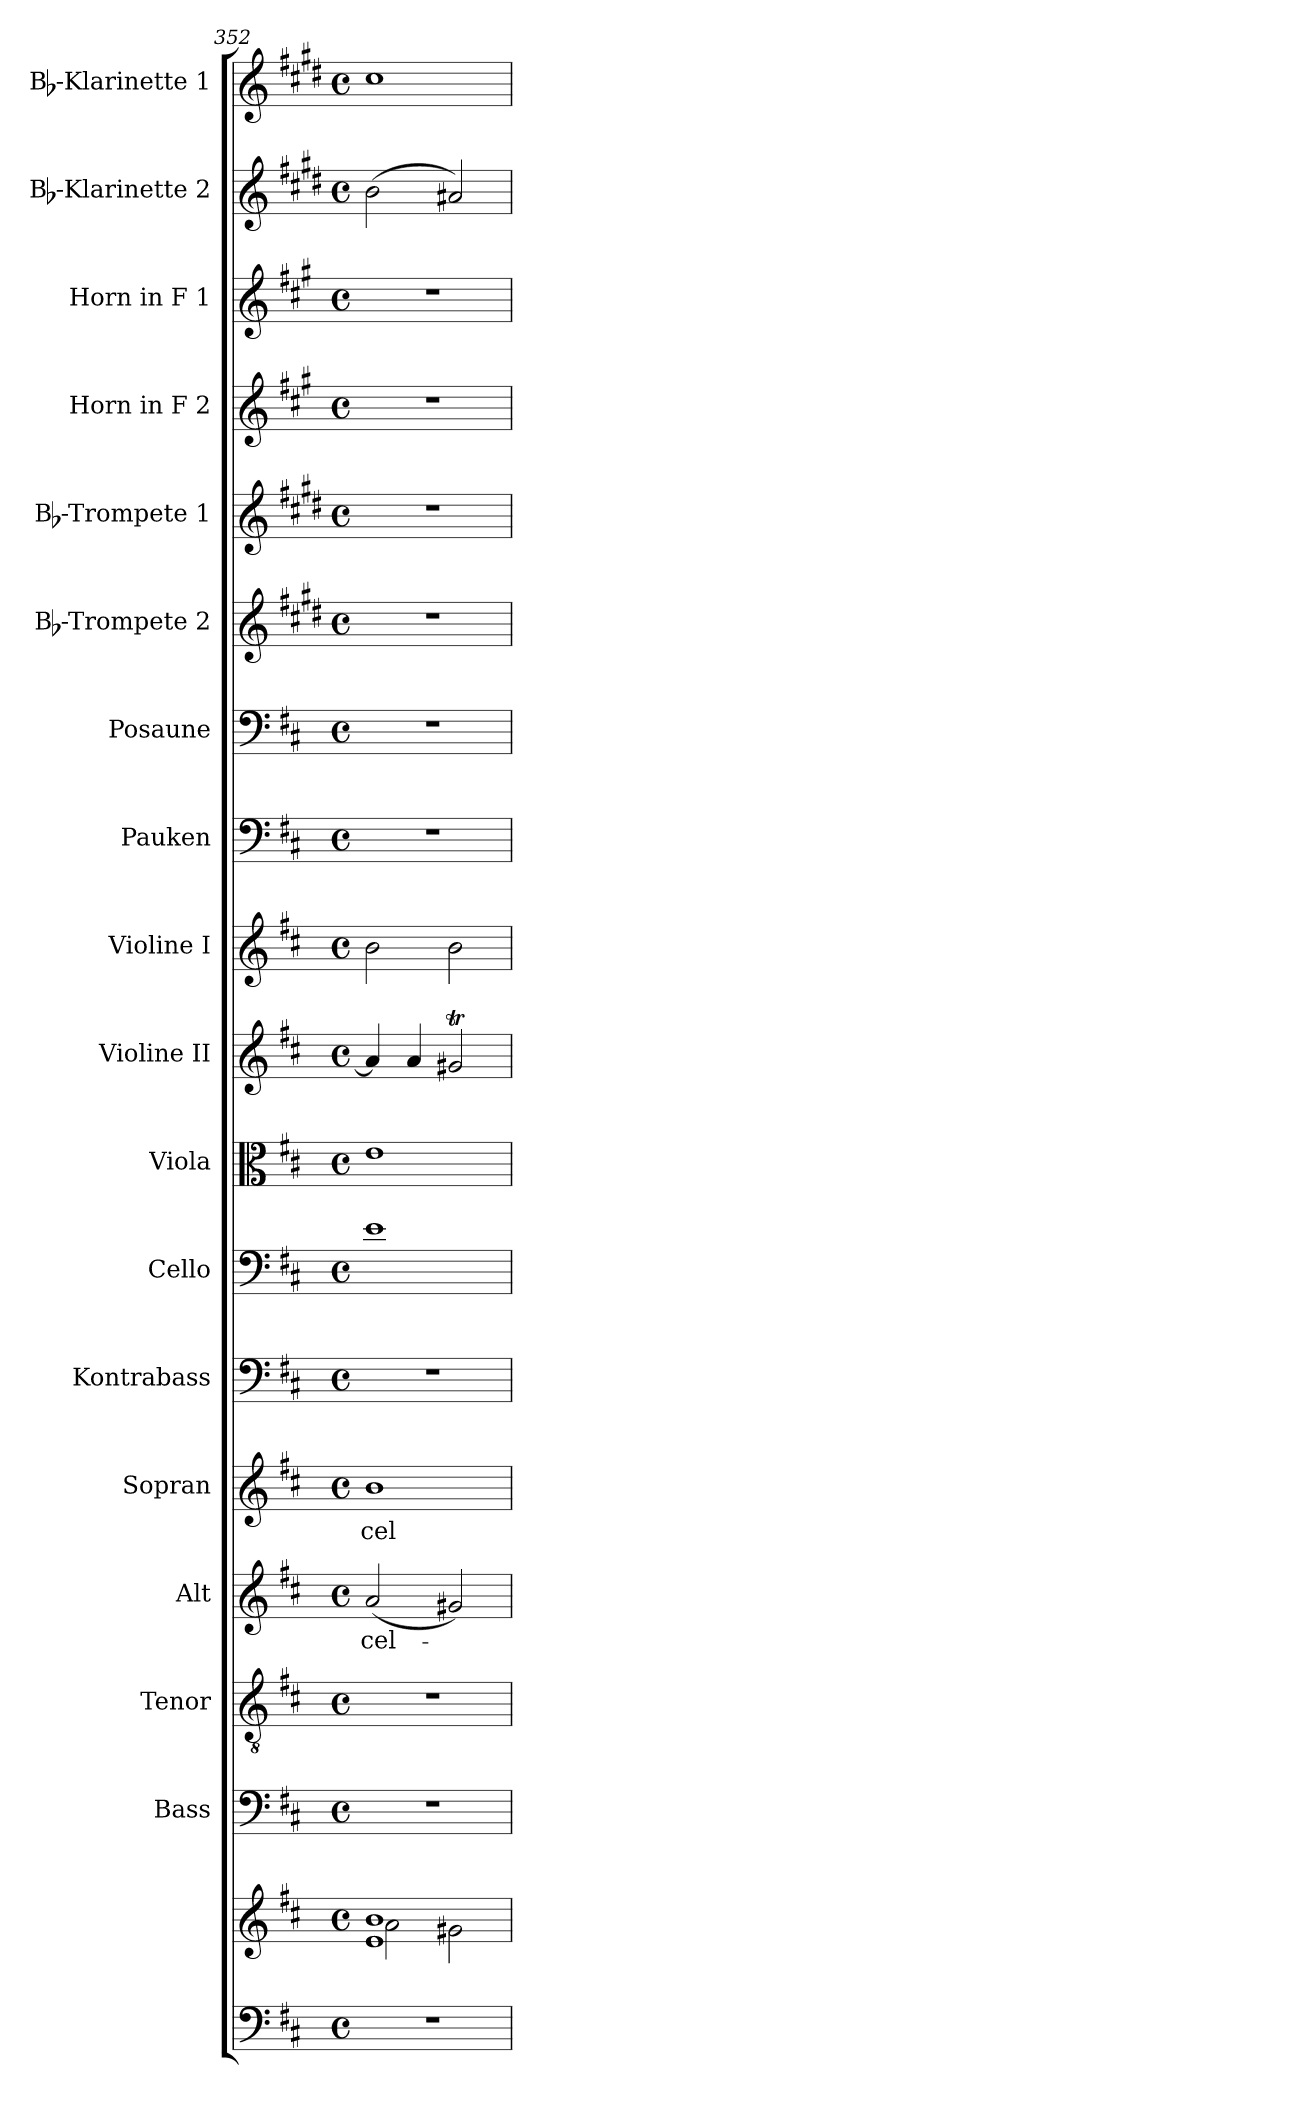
**kern	**kern	**kern	**kern	**kern	**text	**kern	**text	**kern	**kern	**kern	**kern	**kern	**kern	**kern	**kern	**kern	**kern	**kern	**kern	**kern
*part18	*part18	*part17	*part16	*part15	*part15	*part14	*part14	*part13	*part12	*part11	*part10	*part9	*part8	*part7	*part6	*part5	*part4	*part3	*part2	*part1
*staff19	*staff18	*staff17	*staff16	*staff15	*staff15	*staff14	*staff14	*staff13	*staff12	*staff11	*staff10	*staff9	*staff8	*staff7	*staff6	*staff5	*staff4	*staff3	*staff2	*staff1
*	*	*I"Bass	*I"Tenor	*I"Alt	*	*I"Sopran	*	*I"Kontrabass	*I"Cello	*I"Viola	*I"Violine II	*I"Violine I	*I"Pauken	*I"Posaune	*I"Bb-Trompete 2	*I"Bb-Trompete 1	*I"Horn in F 2	*I"Horn in F 1	*I"Bb-Klarinette 2	*I"Bb-Klarinette 1
*	*	*I'B.	*I'T.	*I'A.	*	*I'S.	*	*I'Kb.	*	*I'Vla.	*I'Vl. II	*I'Vl. I	*I'Pk.	*I'Pos.	*I'Bb Trp. 2	*I'Bb Trp. 1	*	*	*I'Bb Kl. 2	*I'Bb Kl. 1
*clefF4	*clefG2	*clefF4	*clefGv2	*clefG2	*	*clefG2	*	*clefF4	*clefF4	*clefC3	*clefG2	*clefG2	*clefF4	*clefF4	*clefG2	*clefG2	*clefG2	*clefG2	*clefG2	*clefG2
*	*	*	*	*	*	*	*	*ITrd7c12	*	*	*	*	*	*	*ITrd1c2	*ITrd1c2	*ITrd4c7	*ITrd4c7	*ITrd1c2	*ITrd1c2
*k[f#c#]	*k[f#c#]	*k[f#c#]	*k[f#c#]	*k[f#c#]	*	*k[f#c#]	*	*k[f#c#]	*k[f#c#]	*k[f#c#]	*k[f#c#]	*k[f#c#]	*k[f#c#]	*k[f#c#]	*k[f#c#]	*k[f#c#]	*k[f#c#]	*k[f#c#]	*k[f#c#]	*k[f#c#]
*D:	*D:	*D:	*D:	*D:	*	*D:	*	*D:	*D:	*D:	*D:	*D:	*D:	*D:	*D:	*D:	*D:	*D:	*D:	*D:
*M4/4	*M4/4	*M4/4	*M4/4	*M4/4	*	*M4/4	*	*M4/4	*M4/4	*M4/4	*M4/4	*M4/4	*M4/4	*M4/4	*M4/4	*M4/4	*M4/4	*M4/4	*M4/4	*M4/4
*met(c)	*met(c)	*met(c)	*met(c)	*met(c)	*	*met(c)	*	*met(c)	*met(c)	*met(c)	*met(c)	*met(c)	*met(c)	*met(c)	*met(c)	*met(c)	*met(c)	*met(c)	*met(c)	*met(c)
=352	=352	=352	=352	=352	=352	=352	=352	=352	=352	=352	=352	=352	=352	=352	=352	=352	=352	=352	=352	=352
*	*^	*	*	*	*	*	*	*	*	*	*	*	*	*	*	*	*	*	*	*
!	!	!	!	!	!	!LO:LY:b	!	!LO:LY:b	!	!	!	!	!	!	!	!	!	!	!	!	!
1r	1e 1b	2a\	1r	1r	(<2a/	-cel-	1b	-cel-	1r	1e	1e	4a/]	2b\	1r	1r	1r	1r	1r	1r	(>2a\	1b
.	.	.	.	.	.	.	.	.	.	.	.	4a/	.	.	.	.	.	.	.	.	.
.	.	2g#X\	.	.	2g#X/)	.	.	.	.	.	.	2g#Xt/	2b\	.	.	.	.	.	.	2g#X/)	.
*	*v	*v	*	*	*	*	*	*	*	*	*	*	*	*	*	*	*	*	*	*	*
=	=	=	=	=	=	=	=	=	=	=	=	=	=	=	=	=	=	=	=	=
*-	*-	*-	*-	*-	*-	*-	*-	*-	*-	*-	*-	*-	*-	*-	*-	*-	*-	*-	*-	*-
